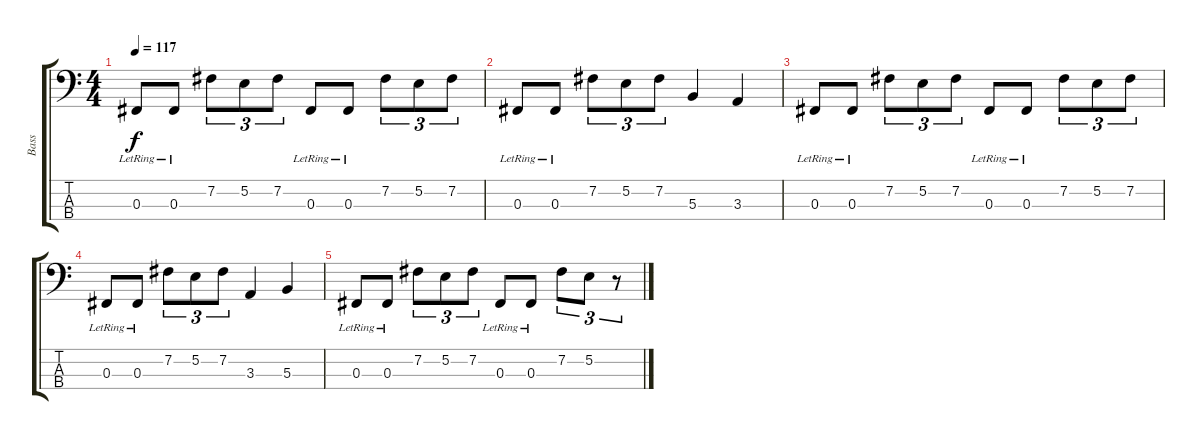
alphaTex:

\track ("Bass" "Bass") {instrument electricbassfinger}
\staff {score tabs}
\tuning (E2 B1 Gb1 Db1) {hide}
\ts (4 4)
\tempo 117
\clef f4
\ks c
0.3{lr}.8{dy f} 0.3{lr}.8 7.2.8{tu (3 2)} 5.2.8{tu (3 2)} 7.2.8{tu (3 2)} 0.3{lr}.8 0.3{lr}.8 7.2.8{tu (3 2)} 5.2.8{tu (3 2)} 7.2.8{tu (3 2)} |
0.3{lr}.8 0.3{lr}.8 7.2.8{tu (3 2)} 5.2.8{tu (3 2)} 7.2.8{tu (3 2)} 5.3.4 3.3.4 |
0.3{lr}.8 0.3{lr}.8 7.2.8{tu (3 2)} 5.2.8{tu (3 2)} 7.2.8{tu (3 2)} 0.3{lr}.8 0.3{lr}.8 7.2.8{tu (3 2)} 5.2.8{tu (3 2)} 7.2.8{tu (3 2)} |
0.3{lr}.8 0.3{lr}.8 7.2.8{tu (3 2)} 5.2.8{tu (3 2)} 7.2.8{tu (3 2)} 3.3.4 5.3.4 |
0.3{lr}.8 0.3{lr}.8 7.2.8{tu (3 2)} 5.2.8{tu (3 2)} 7.2.8{tu (3 2)} 0.3{lr}.8 0.3{lr}.8 7.2.8{tu (3 2)} 5.2.8{tu (3 2)} r.8{tu (3 2)}
